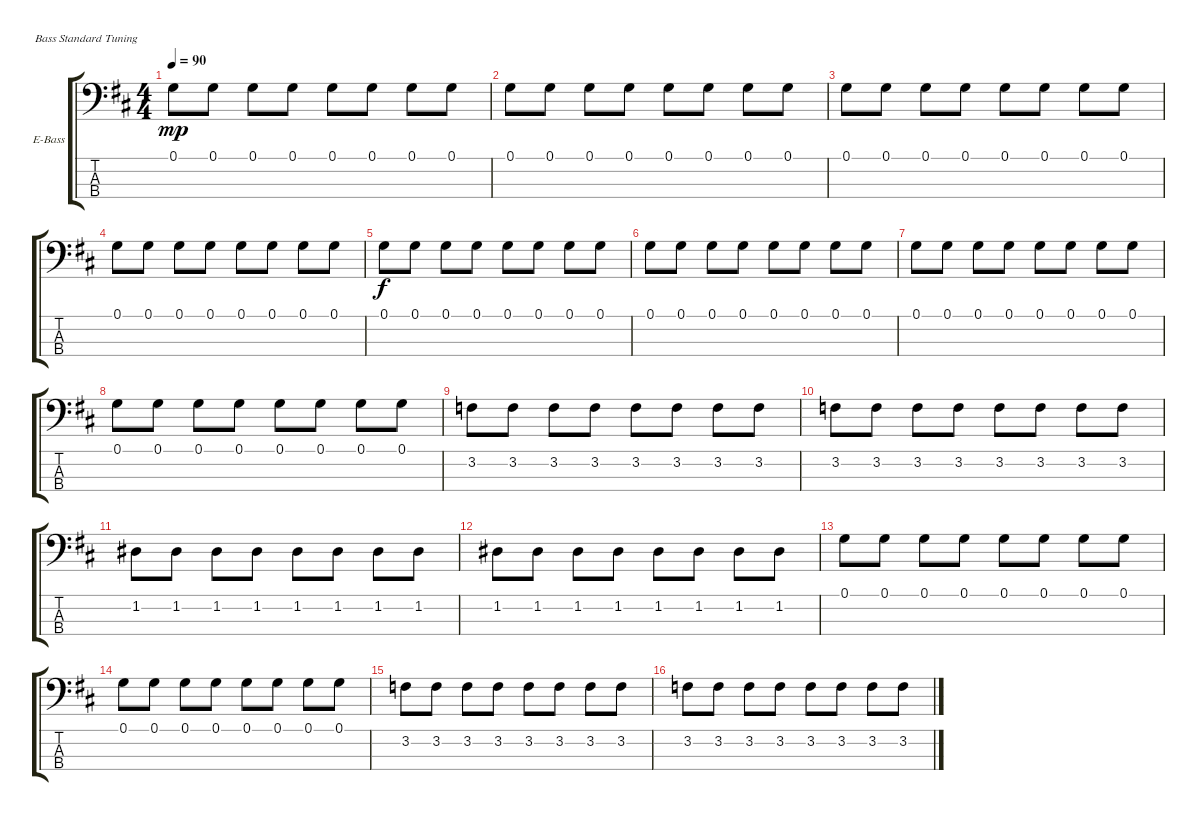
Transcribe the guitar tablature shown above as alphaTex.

\defaultSystemsLayout 4
\bracketExtendMode groupsimilarinstruments
\firstSystemTrackNameOrientation horizontal
\otherSystemsTrackNameOrientation horizontal
\track ("Electric Bass" "E-Bass") {instrument electricbassfinger}
\staff {score tabs}
\tuning (G2 D2 A1 E1)
\ts (4 4)
\tempo 90
\clef f4
\scale
0.333333
\ks d
0.1.8{dy mp} 0.1.8 0.1.8 0.1.8 0.1.8 0.1.8 0.1.8 0.1.8 |
\scale
0.333333 0.1.8 0.1.8 0.1.8 0.1.8 0.1.8 0.1.8 0.1.8 0.1.8 |
\scale
0.333333 0.1.8 0.1.8 0.1.8 0.1.8 0.1.8 0.1.8 0.1.8 0.1.8 |
\scale
0.333333 0.1.8 0.1.8 0.1.8 0.1.8 0.1.8 0.1.8 0.1.8 0.1.8 |
\scale
0.333333 0.1.8{dy f} 0.1.8 0.1.8 0.1.8 0.1.8 0.1.8 0.1.8 0.1.8 |
\scale
0.333333 0.1.8 0.1.8 0.1.8 0.1.8 0.1.8 0.1.8 0.1.8 0.1.8 |
\scale
0.333333 0.1.8 0.1.8 0.1.8 0.1.8 0.1.8 0.1.8 0.1.8 0.1.8 |
\scale
0.333333 0.1.8 0.1.8 0.1.8 0.1.8 0.1.8 0.1.8 0.1.8 0.1.8 |
\scale
0.333333 3.2.8 3.2.8 3.2.8 3.2.8 3.2.8 3.2.8 3.2.8 3.2.8 |
\scale
0.333333 3.2.8 3.2.8 3.2.8 3.2.8 3.2.8 3.2.8 3.2.8 3.2.8 |
\scale
0.333333 1.2.8 1.2.8 1.2.8 1.2.8 1.2.8 1.2.8 1.2.8 1.2.8 |
\scale
0.333333 1.2.8 1.2.8 1.2.8 1.2.8 1.2.8 1.2.8 1.2.8 1.2.8 |
\scale
0.333333 0.1.8 0.1.8 0.1.8 0.1.8 0.1.8 0.1.8 0.1.8 0.1.8 |
\scale
0.333333 0.1.8 0.1.8 0.1.8 0.1.8 0.1.8 0.1.8 0.1.8 0.1.8 |
\scale
0.333333 3.2.8 3.2.8 3.2.8 3.2.8 3.2.8 3.2.8 3.2.8 3.2.8 |
\scale
0.333333 3.2.8 3.2.8 3.2.8 3.2.8 3.2.8 3.2.8 3.2.8 3.2.8
